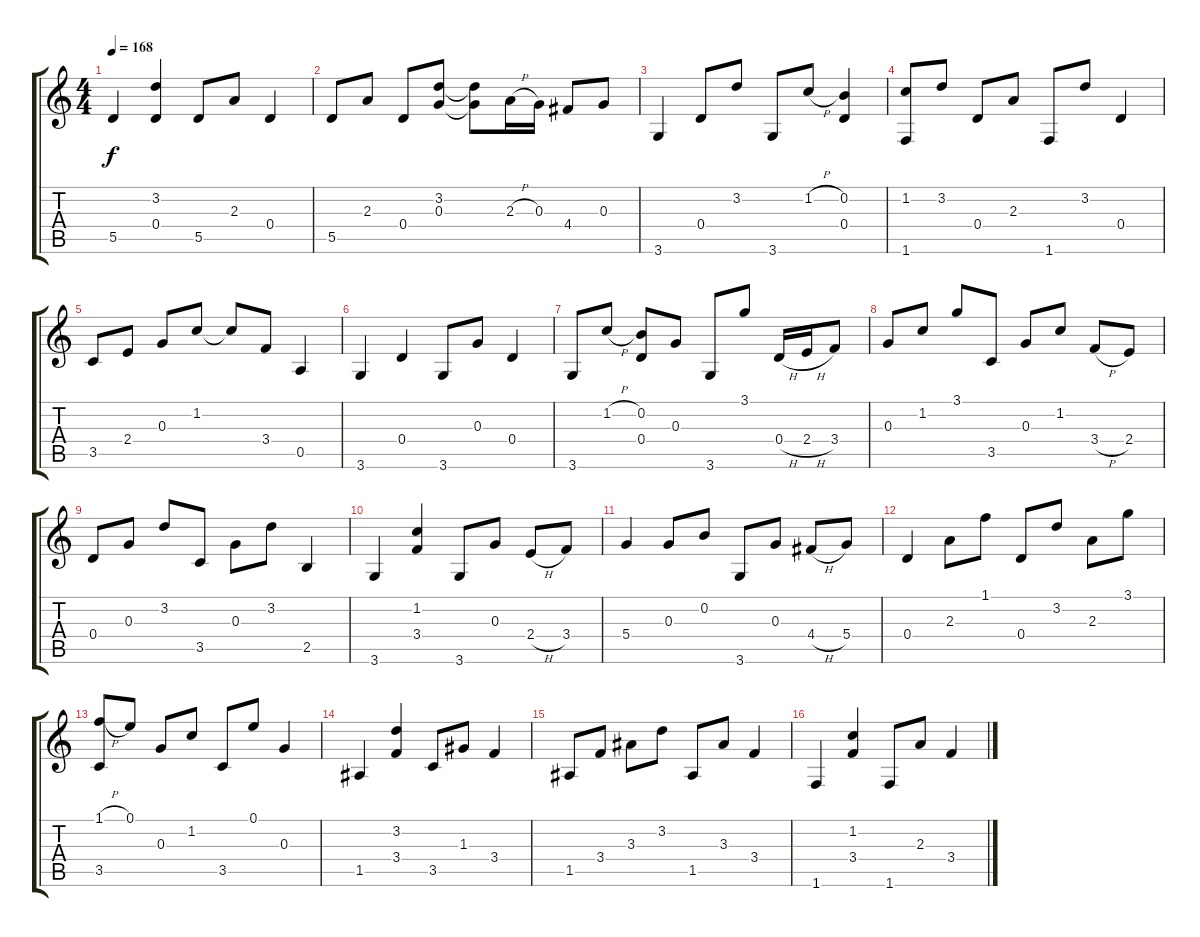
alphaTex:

\track "" {instrument acousticguitarnylon}
\staff {score tabs}
\tuning (E4 B3 G3 D3 A2 E2) {hide}
\ts (4 4)
\tempo 168
\clef g2
\ks c
5.5.4{dy f} (3.2 0.4).4 5.5.8 2.3.8 0.4.4 |
5.5.8 2.3.8 0.4.8 (3.2 0.3).8 (3.2{t} 0.3{t}).8 2.3{h}.16 0.3.16 4.4.8 0.3.8 |
3.6.4 0.4.8 3.2.8 3.6.8 1.2{h}.8 (0.2 0.4).4 |
(1.2 1.6).8 3.2.8 0.4.8 2.3.8 1.6.8 3.2.8 0.4.4 |
3.5.8 2.4.8 0.3.8 1.2.8 1.2{t}.8 3.4.8 0.5.4 |
3.6.4 0.4.4 3.6.8 0.3.8 0.4.4 |
3.6.8 1.2{h}.8 (0.2 0.4).8 0.3.8 3.6.8 3.1.8 0.4{h}.16 2.4{h}.16 3.4.8 |
0.3.8 1.2.8 3.1.8 3.5.8 0.3.8 1.2.8 3.4{h}.8 2.4.8 |
0.4.8 0.3.8 3.2.8 3.5.8 0.3.8 3.2.8 2.5.4 |
3.6.4 (1.2 3.4).4 3.6.8 0.3.8 2.4{h}.8 3.4.8 |
5.4.4 0.3.8 0.2.8 3.6.8 0.3.8 4.4{h}.8 5.4.8 |
0.4.4 2.3.8 1.1.8 0.4.8 3.2.8 2.3.8 3.1.8 |
(1.1{h} 3.5).8 0.1.8 0.3.8 1.2.8 3.5.8 0.1.8 0.3.4 |
1.5.4 (3.2 3.4).4 3.5.8 1.3.8 3.4.4 |
1.5.8 3.4.8 3.3.8 3.2.8 1.5.8 3.3.8 3.4.4 |
1.6.4 (1.2 3.4).4 1.6.8 2.3.8 3.4.4
